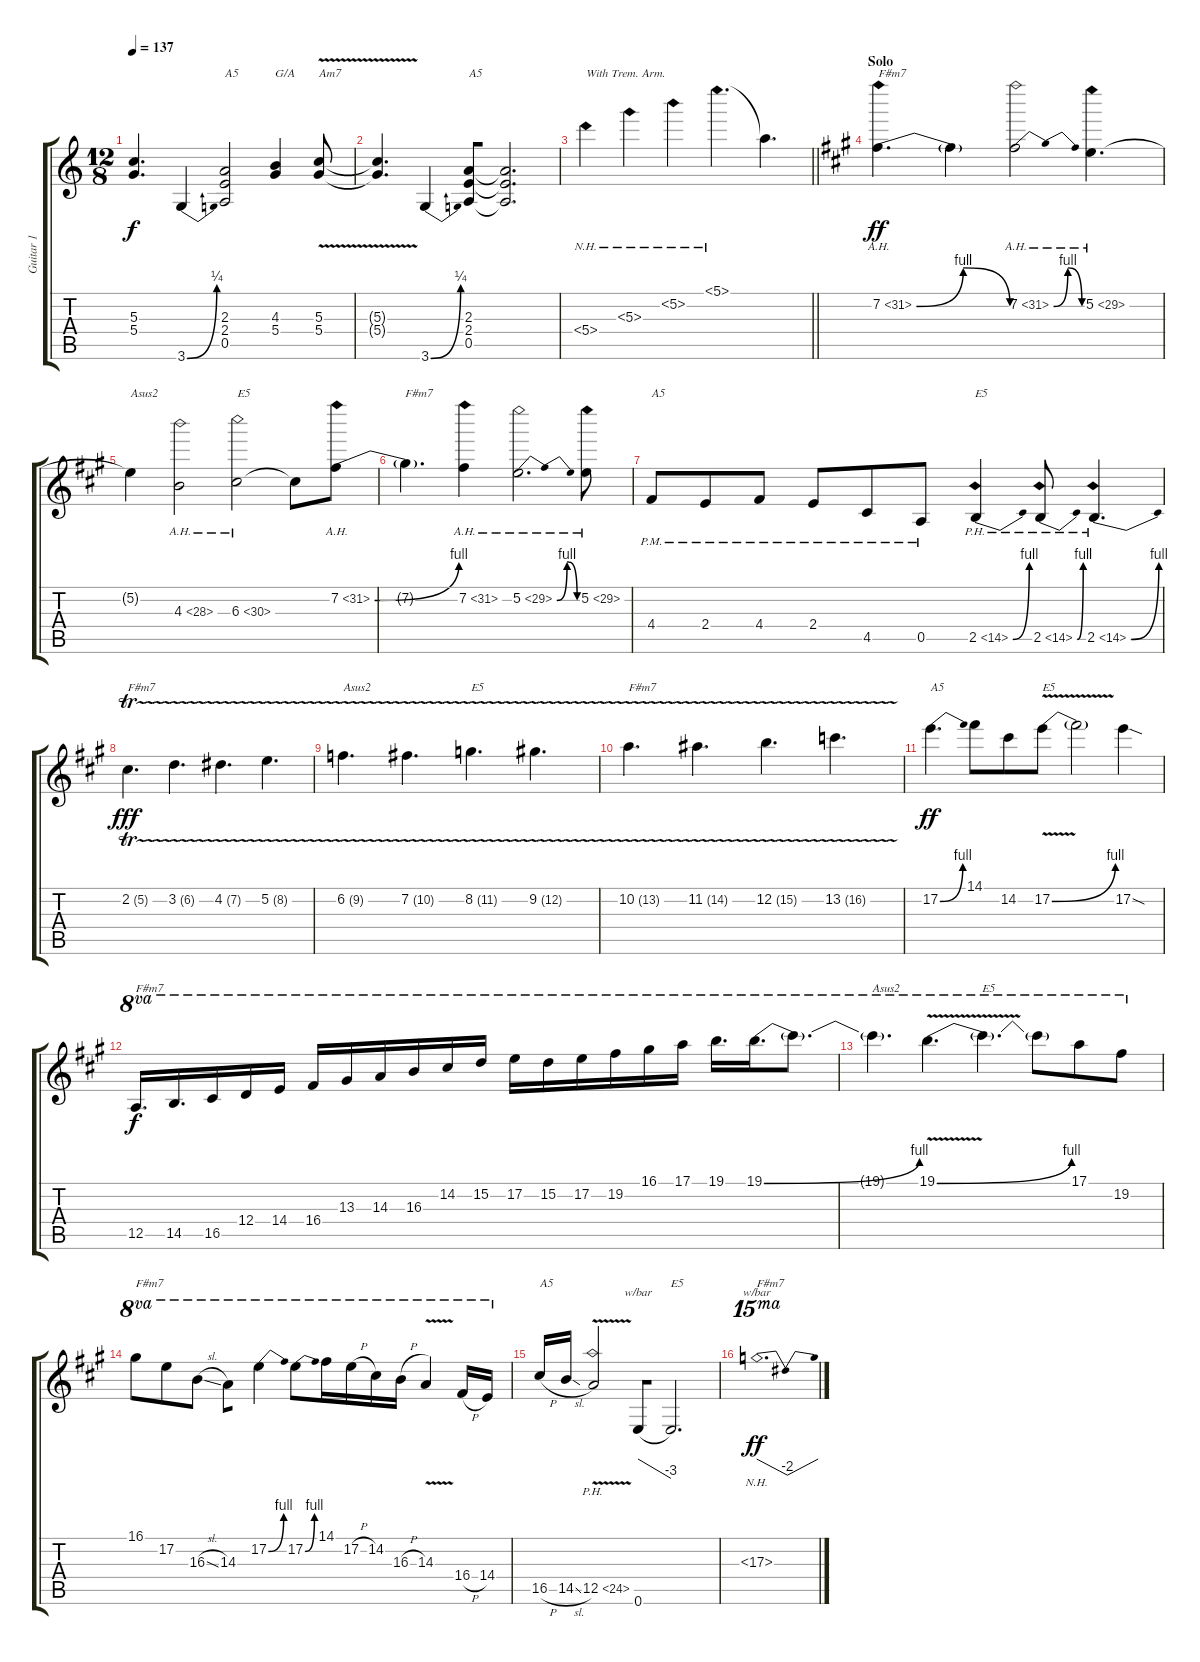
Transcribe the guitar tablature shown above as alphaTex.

\track ("Guitar 1" "Guitar 1") {instrument overdrivenguitar}
\staff {score tabs}
\tuning (E4 B3 G3 D3 A2 E2) {hide}
\ts (12 8)
\tempo 137
\clef g2
\ks c
(5.3{t} 5.4{t}).4{d dy f} 3.6{be (bend 0 0 60 1)}.4 (2.3 2.4 0.5).2{txt "A5" beam merge} (4.3 5.4).4{txt "G/A"} (5.3 5.4{v}).8{txt "Am7"} |
(5.3{t} 5.4{t}).4{d} 3.6{be (bend 0 0 60 1)}.4 (2.3 2.4 0.5).8{txt "A5" beam merge} (2.3{t} 2.4{t} 0.5{t}).2{d} |
\barLineRight lightlight
5.4{nh}.4{txt "With Trem. Arm."} 5.3{nh}.4 5.2{nh}.4 5.1{nh}.4{d} 5.1{t}.4{d} |
\section ("" "Solo")
\ks a
7.2{be (bendrelease 0 0 10 4 30 4 60 0) ah 24}.4{d txt "F#m7" dy ff volume 16 instrument distortionguitar} 7.2{t}.4 7.2{be (bendrelease 0 0 10 4 30 4 60 0) ah 24}.2 5.2{ah 24}.4{d} |
5.2{t}.4{txt "Asus2"} 4.3{ah 24}.2 6.3{ah 24}.2{txt "E5"} 6.3{t}.8{beam merge} 7.2{be (bend 0 0 60 4) ah 24}.8 |
7.2{t}.4{d txt "F#m7"} 7.2{ah 24}.4 5.2{be (bendrelease 0 0 10 4 30 4 60 0) ah 24}.2{d} 5.2{ah 24}.8 |
4.4{pm}.8{txt "A5"} 2.4{pm}.8 4.4{pm}.8 2.4{pm}.8{beam merge} 4.5{pm}.8 0.5{pm}.8{beam merge} 2.5{be (bend 0 0 60 4) ph 12}.4{txt "E5"} 2.5{be (bend 0 0 60 4) ph 12}.8 2.5{be (bend 0 0 60 4) ph 12}.4{d} |
2.2{tr (5 16)}.4{d txt "F#m7" dy fff} 3.2{tr (6 16)}.4{d beam merge} 4.2{tr (7 16)}.4{d} 5.2{tr (8 16)}.4{d} |
6.2{tr (9 16)}.4{d txt "Asus2"} 7.2{tr (10 16)}.4{d} 8.2{tr (11 16)}.4{d txt "E5"} 9.2{tr (12 16)}.4{d} |
10.2{tr (13 16)}.4{d txt "F#m7" beam merge} 11.2{tr (14 16)}.4{d} 12.2{tr (15 16)}.4{d beam merge} 13.2{tr (16 16)}.4{d} |
17.2{be (bend 0 0 60 4)}.4{d txt "A5" dy ff} 14.1.8 14.2.8 17.2{be (bend 0 0 60 4) v}.8{txt "E5"} 17.2{t}.2 17.2{sod}.4 |
12.5.16{d ot 8va txt "F#m7" dy f} 14.5.16{d ot 8va beam merge} 16.5.16{ot 8va} 12.4.16{ot 8va beam merge} 14.4.16{ot 8va} 16.4.16{ot 8va beam merge} 13.3.16{ot 8va} 14.3.16{ot 8va} 16.3.16{ot 8va beam merge} 14.2.16{ot 8va} 15.2.16{ot 8va} 17.2.16{ot 8va beam merge} 15.2.16{ot 8va} 17.2.16{ot 8va beam merge} 19.2.16{ot 8va} 16.1.16{ot 8va} 17.1.16{ot 8va} 19.1.16{d ot 8va} 19.1{be (bend 0 0 60 4)}.16{d ot 8va} 19.1{t}.8{d ot 8va} |
19.1{t}.4{d ot 8va txt "Asus2"} 19.1{be (bend 0 0 60 4) v}.4{d ot 8va beam merge} 19.1{t}.4{d ot 8va txt "E5"} 19.1{t}.8{ot 8va} 17.1.8{ot 8va} 19.2.8{ot 8va} |
16.1.8{ot 8va txt "F#m7"} 17.2.8{ot 8va beam merge} 16.3{sl}.8{ot 8va} 14.3.8{ot 8va beam merge} 17.2{be (bend 0 0 60 4)}.4{ot 8va} 17.2{be (bend 0 0 60 4)}.8{ot 8va} 14.1.16{ot 8va} 17.2{h}.16{ot 8va beam merge} 14.2.16{ot 8va} 16.3{h}.16{ot 8va} 14.3{v}.4{ot 8va} 16.4{h}.16{ot 8va} 14.4.16{ot 8va} |
16.5{h}.16{txt "A5" beam merge} 14.5{sl}.16{beam merge} 12.5{ph 12 v}.2 0.6.8{tbe (dive default 0 0 60 -12) beam merge} 0.6{t}.2{d txt "E5"} |
17.3{nh}.1{d tbe (dip default 0 0 30 -8 60 0) ot 15ma txt "F#m7" dy ff}
